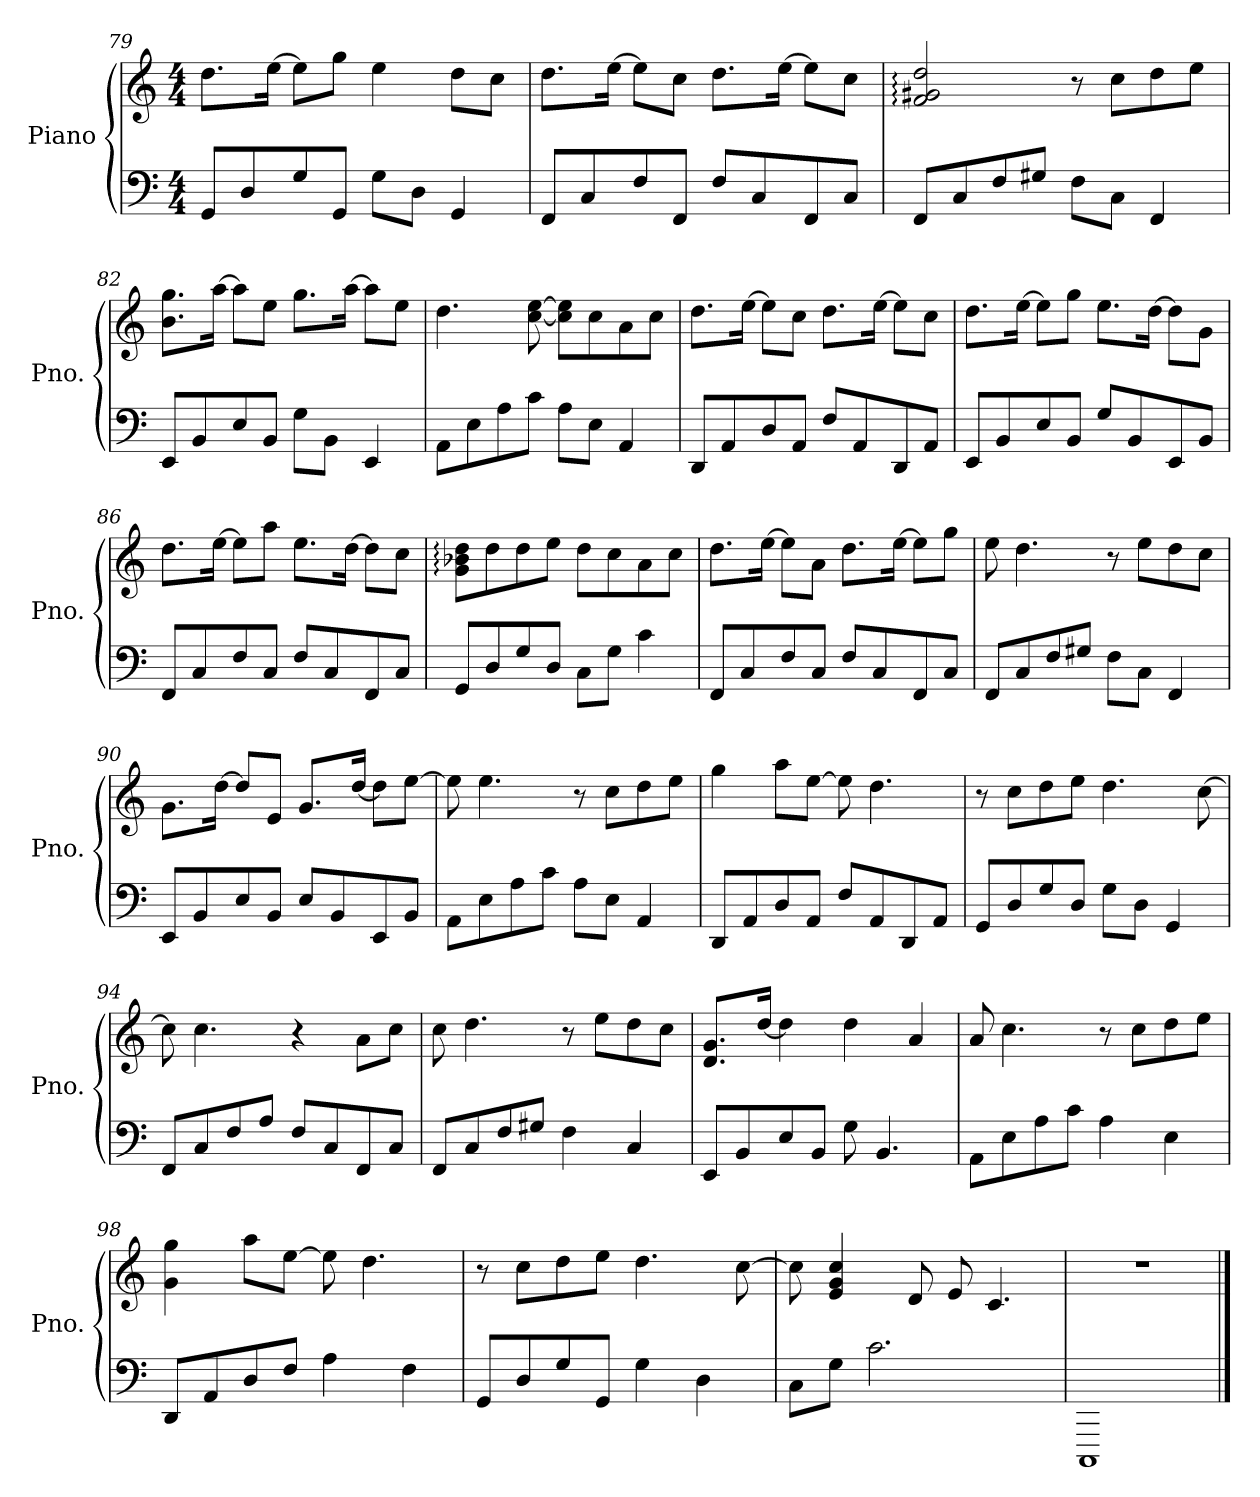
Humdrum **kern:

**kern	**kern
*part1	*part1
*staff2	*staff1
*I"Piano	*
*I'Pno.	*
*clefF4	*clefG2
*k[]	*k[]
*M4/4	*M4/4
=79	=79
8GG/L	8.dd\L
8D/	.
.	[16ee\Jk
8G/	8ee\L]
8GG/J	8gg\J
8G\L	4ee\
8D\J	.
4GG/	8dd\L
.	8cc\J
=80	=80
8FF/L	8.dd\L
8C/	.
.	[16ee\Jk
8F/	8ee\L]
8FF/J	8cc\J
8F/L	8.dd\L
8C/	.
.	[16ee\Jk
8FF/	8ee\L]
8C/J	8cc\J
!!LO:LB:g=z
=81	=81
8FF/L	2f/: 2g#X/: 2dd/:
8C/	.
8F/	.
8G#X/J	.
8F\L	8r
8C\J	8cc\L
4FF/	8dd\
.	8ee\J
=82	=82
8EE/L	8.b\ 8.gg\L
8BB/	.
.	[16aa\Jk
8E/	8aa\L]
8BB/J	8ee\J
8G\L	8.gg\L
8BB\J	.
.	[16aa\Jk
4EE/	8aa\L]
.	8ee\J
=83	=83
8AA\L	4.dd\
8E\	.
8A\	.
8c\J	[8cc\ [8ee\
8A\L	8cc\] 8ee\]L
8E\J	8cc\
4AA/	8a\
.	8cc\J
=84	=84
8DD/L	8.dd\L
8AA/	.
.	[16ee\Jk
8D/	8ee\L]
8AA/J	8cc\J
8F/L	8.dd\L
8AA/	.
.	[16ee\Jk
8DD/	8ee\L]
8AA/J	8cc\J
!!LO:LB:g=z
=85	=85
8EE/L	8.dd\L
8BB/	.
.	[16ee\Jk
8E/	8ee\L]
8BB/J	8gg\J
8G/L	8.ee\L
8BB/	.
.	[16dd\Jk
8EE/	8dd\L]
8BB/J	8g\J
=86	=86
8FF/L	8.dd\L
8C/	.
.	[16ee\Jk
8F/	8ee\L]
8C/J	8aa\J
8F/L	8.ee\L
8C/	.
.	[16dd\Jk
8FF/	8dd\L]
8C/J	8cc\J
=87	=87
8GG/L	8g\: 8b-X\: 8dd\:L
8D/	8dd\
8G/	8dd\
8D/J	8ee\J
8C\L	8dd\L
8G\J	8cc\
4c\	8a\
.	8cc\J
=88	=88
8FF/L	8.dd\L
8C/	.
.	[16ee\Jk
8F/	8ee\L]
8C/J	8a\J
8F/L	8.dd\L
8C/	.
.	[16ee\Jk
8FF/	8ee\L]
8C/J	8gg\J
!!LO:LB:g=z
=89	=89
8FF/L	8ee\
8C/	4.dd\
8F/	.
8G#X/J	.
8F\L	8r
8C\J	8ee\L
4FF/	8dd\
.	8cc\J
=90	=90
8EE/L	8.g\L
8BB/	.
.	[16dd\Jk
8E/	8dd/L]
8BB/J	8e/J
8E/L	8.g/L
8BB/	.
.	[16dd/Jk
8EE/	8dd\L]
8BB/J	[8ee\J
=91	=91
8AA\L	8ee\]
8E\	4.ee\
8A\	.
8c\J	.
8A\L	8r
8E\J	8cc\L
4AA/	8dd\
.	8ee\J
=92	=92
8DD/L	4gg\
8AA/	.
8D/	8aa\L
8AA/J	[8ee\J
8F/L	8ee\]
8AA/	4.dd\
8DD/	.
8AA/J	.
!!LO:PB:g=z
=93	=93
8GG/L	8r
8D/	8cc\L
8G/	8dd\
8D/J	8ee\J
8G\L	4.dd\
8D\J	.
4GG/	.
.	[8cc\
=94	=94
8FF/L	8cc\]
8C/	4.cc\
8F/	.
8A/J	.
8F/L	4r
8C/	.
8FF/	8a\L
8C/J	8cc\J
=95	=95
8FF/L	8cc\
8C/	4.dd\
8F/	.
8G#X/J	.
4F\	8r
.	8ee\L
4C/	8dd\
.	8cc\J
=96	=96
8EE/L	8.d/ 8.g/L
8BB/	.
.	[16dd/Jk
8E/	4dd\]
8BB/J	.
8G\	4dd\
4.BB/	.
.	4a/
!!LO:LB:g=z
=97	=97
8AA\L	8a/
8E\	4.cc\
8A\	.
8c\J	.
4A\	8r
.	8cc\L
4E\	8dd\
.	8ee\J
=98	=98
8DD/L	4g\ 4gg\
8AA/	.
8D/	8aa\L
8F/J	[8ee\J
4A\	8ee\]
.	4.dd\
4F\	.
=99	=99
8GG/L	8r
8D/	8cc\L
8G/	8dd\
8GG/J	8ee\J
4G\	4.dd\
4D\	.
.	[8cc\
=100	=100
8C\L	8cc\]
8G\J	4e/ 4g/ 4cc/
2.c\	.
.	8d/
.	8e/
.	4.c/
=101	=101
1CCC	1r
==	==
*-	*-
